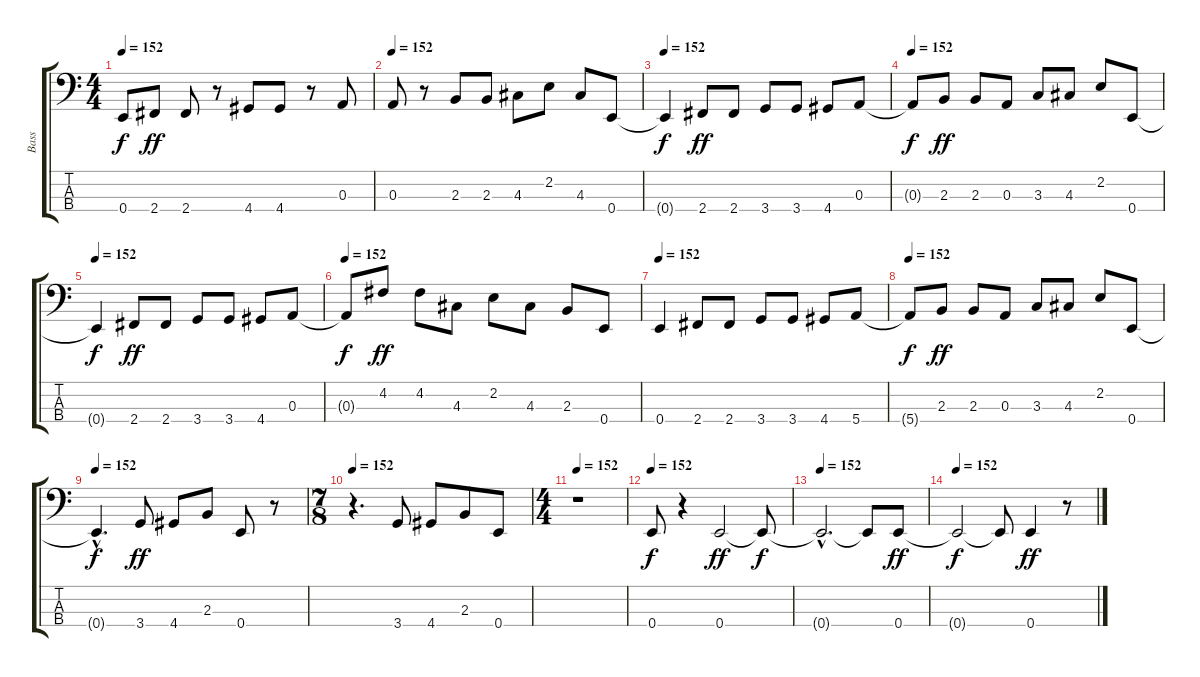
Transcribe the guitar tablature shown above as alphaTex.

\track ("Bass" "Bass") {instrument electricbassfinger}
\staff {score tabs}
\tuning (G2 D2 A1 E1) {hide}
\ts (4 4)
\tempo 152
\clef f4
\ks c
0.4{t}.8{dy f} 2.4.8{dy ff} 2.4.8 r.8 4.4.8 4.4.8 r.8 0.3.8 |
\tempo 152
0.3.8 r.8 2.3.8 2.3.8 4.3.8 2.2.8 4.3.8 0.4.8 |
\tempo 152
0.4{t}.4{dy f} 2.4.8{dy ff} 2.4.8 3.4.8 3.4.8 4.4.8 0.3.8 |
\tempo 152
0.3{t}.8{dy f} 2.3.8{dy ff} 2.3.8 0.3.8 3.3.8 4.3.8 2.2.8 0.4.8 |
\tempo 152
0.4{t}.4{dy f} 2.4.8{dy ff} 2.4.8 3.4.8 3.4.8 4.4.8 0.3.8 |
\tempo 152
0.3{t}.8{dy f} 4.2.8{dy ff} 4.2.8 4.3.8 2.2.8 4.3.8 2.3.8 0.4.8 |
\tempo 152
0.4.4 2.4.8 2.4.8 3.4.8 3.4.8 4.4.8 5.4.8 |
\tempo 152
5.4{t}.8{dy f} 2.3.8{dy ff} 2.3.8 0.3.8 3.3.8 4.3.8 2.2.8 0.4.8 |
\tempo 152
0.4{hac t}.4{d dy f} 3.4.8{dy ff} 4.4.8 2.3.8 0.4.8 r.8 |
\ts (7 8)
\tempo 152
r.4{d} 3.4.8 4.4.8 2.3.8 0.4.8 |
\ts (4 4)
\tempo 152
r.1 |
\tempo 152
0.4.8{dy f} r.4 0.4.2{dy ff} 0.4{t}.8{dy f} |
\tempo 152
0.4{hac t}.2{d} 0.4{t}.8 0.4.8{dy ff} |
\tempo 152
0.4{t}.2{dy f} 0.4{t}.8 0.4.4{dy ff} r.8
